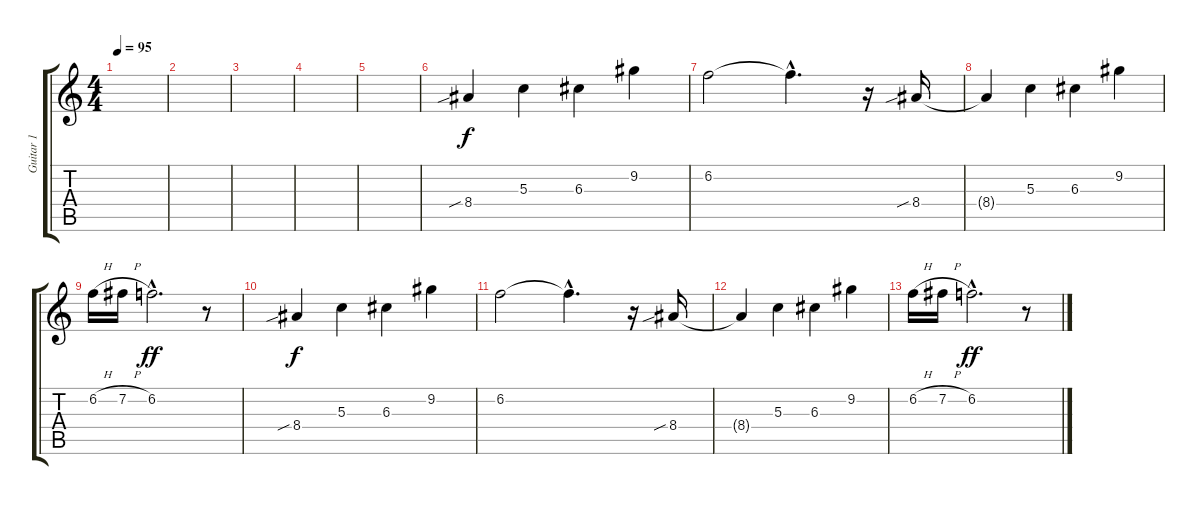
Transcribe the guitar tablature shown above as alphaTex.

\track ("Guitar 1" "Guitar 1") {instrument distortionguitar}
\staff {score tabs}
\tuning (E4 B3 G3 D3 A2 E2) {hide}
\ts (4 4)
\tempo 95
\clef g2
\ks c
|
|
|
|
|
8.4{sib}.4 5.3.4 6.3.4 9.2.4 |
6.2.2 6.2{hac t}.4{d} r.16 8.4{sib}.16 |
8.4{t}.4 5.3.4 6.3.4 9.2.4 |
6.2{h}.16 7.2{h}.16 6.2{hac}.2{d dy ff} r.8 |
8.4{sib}.4{dy f} 5.3.4 6.3.4 9.2.4 |
6.2.2 6.2{hac t}.4{d} r.16 8.4{sib}.16 |
8.4{t}.4 5.3.4 6.3.4 9.2.4 |
6.2{h}.16 7.2{h}.16 6.2{hac}.2{d dy ff} r.8
